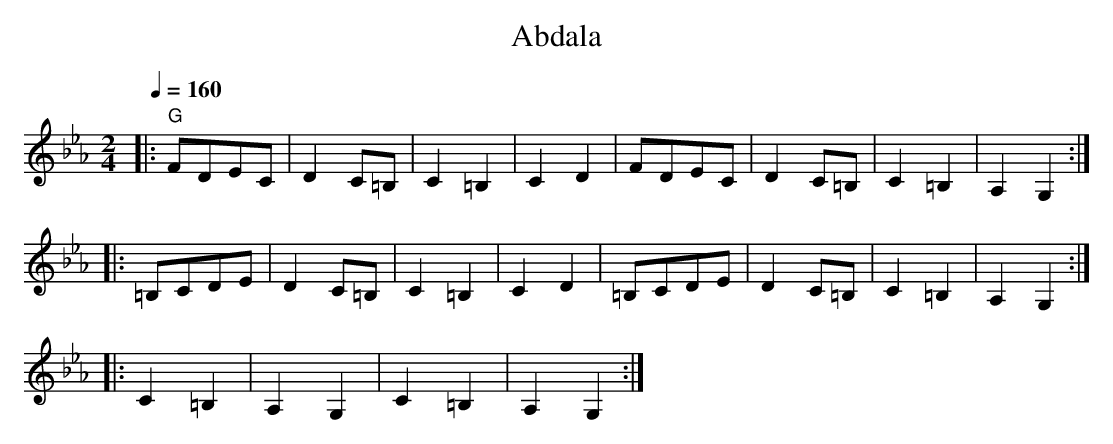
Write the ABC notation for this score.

X:1
T: Abdala
L: 1/8
M: 2/4
K: Cm
Q:1/4=160
|:"G"FDEC|D2C=B,|C2=B,2|C2D2|\
FDEC|D2C=B,|C2=B,2|A,2G,2:|
|:=B,CDE|D2C=B,|C2=B,2|C2D2|\
=B,CDE|D2C=B,|C2=B,2|A,2G,2:|
|:C2=B,2|A,2G,2| C2=B,2|A,2G,2:|
